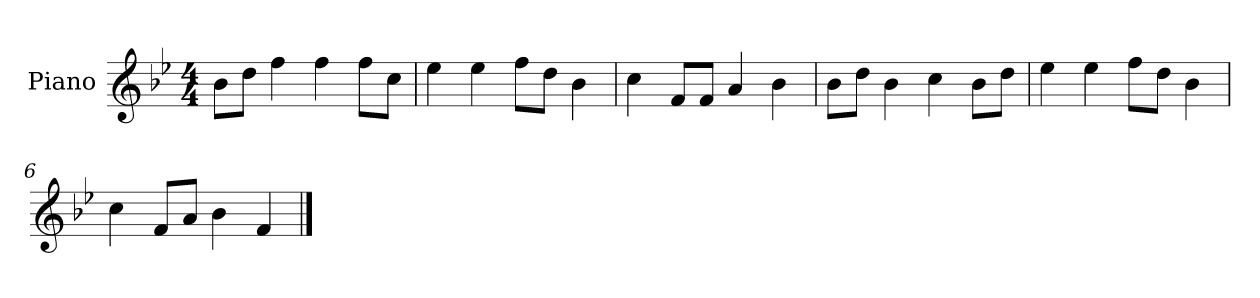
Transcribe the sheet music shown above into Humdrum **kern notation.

**kern
*part1
*staff1
*I"Piano
*I'P-no
*clefG2
*k[b-e-]
*M4/4
*MM90
=1
8b-\L
8dd\J
4ff\
4ff\
8ff\L
8cc\J
=2
4ee-\
4ee-\
8ff\L
8dd\J
4b-\
=3
4cc\
8f/L
8f/J
4a/
4b-\
=4
8b-\L
8dd\J
4b-\
4cc\
8b-\L
8dd\J
=5
4ee-\
4ee-\
8ff\L
8dd\J
4b-\
=6
4cc\
8f/L
8a/J
4b-\
4f/
==
*-
